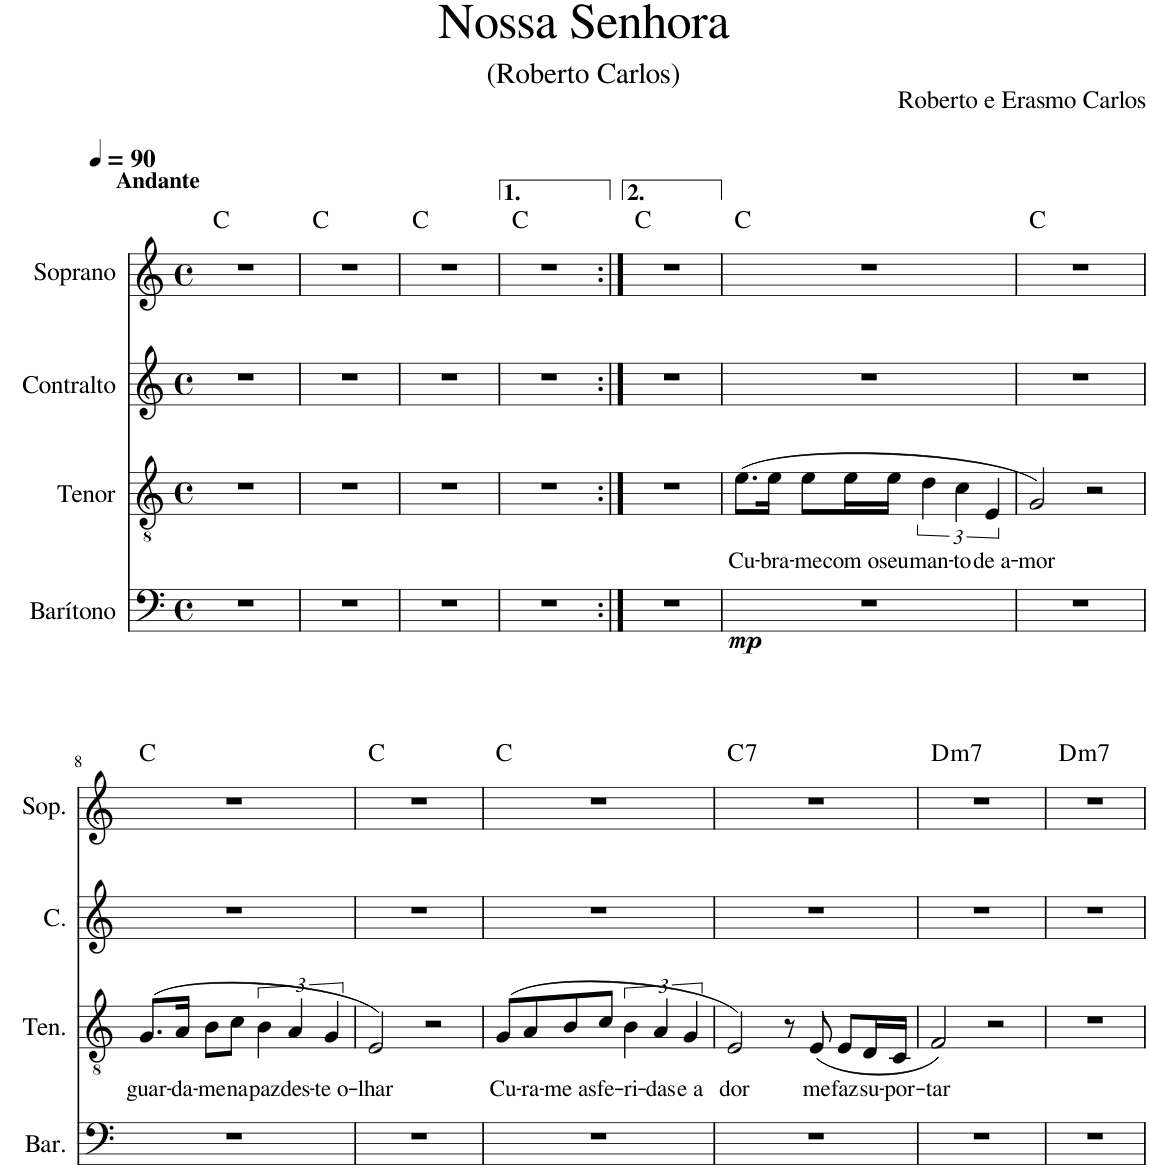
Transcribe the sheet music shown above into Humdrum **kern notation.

**kern	**dynam	**kern	**text	**kern	**kern	**harte
*part4	*part4	*part3	*part3	*part2	*part1	*part1
*staff4	*staff4	*staff3	*staff3	*staff2	*staff1	*
*I"Barítono	*	*I"Tenor	*	*I"Contralto	*I"Soprano	*
*I'Bar.	*	*I'Ten.	*	*I'C.	*I'Sop.	*
*clefF4	*	*clefGv2	*	*clefG2	*clefG2	*
*k[]	*	*k[]	*	*k[]	*k[]	*
*M4/4	*	*M4/4	*	*M4/4	*M4/4	*
*met(c)	*	*met(c)	*	*met(c)	*met(c)	*
*MM90	*	*MM90	*	*MM90	*MM90	*
=1	=1	=1	=1	=1	=1	=1
!	!	!	!	!	!LO:TX:a:B:t=Andante	!
1r	.	1r	.	1r	1r	C:maj
=2	=2	=2	=2	=2	=2	=2
1r	.	1r	.	1r	1r	C:maj
=3	=3	=3	=3	=3	=3	=3
1r	.	1r	.	1r	1r	C:maj
=4	=4	=4	=4	=4	=4	=4
1r	.	1r	.	1r	1r	C:maj
=5:|!	=5:|!	=5:|!	=5:|!	=5:|!	=5:|!	=5:|!
1r	.	1r	.	1r	1r	C:maj
=6	=6	=6	=6	=6	=6	=6
!	!LO:DY:b	!	!LO:LY:b	!	!	!
1r	mp	(8.e\L	Cu-	1r	1r	C:maj
!	!	!	!LO:LY:b	!	!	!
.	.	16e\Jk	-bra-	.	.	.
!	!	!	!LO:LY:b	!	!	!
.	.	8e\L	-me	.	.	.
!	!	!	!LO:LY:b	!	!	!
.	.	16e\L	com o	.	.	.
!	!	!	!LO:LY:b	!	!	!
.	.	16e\JJ	seu	.	.	.
!	!	!	!LO:LY:b	!	!	!
.	.	6d\	man-	.	.	.
!	!	!	!LO:LY:b	!	!	!
.	.	6c\	-to	.	.	.
!	!	!	!LO:LY:b	!	!	!
.	.	6E/	de a-	.	.	.
=7	=7	=7	=7	=7	=7	=7
!	!	!	!LO:LY:b	!	!	!
1r	.	2G/)	-mor	1r	1r	C:maj
.	.	2r	.	.	.	.
!!LO:LB:g=z
=8	=8	=8	=8	=8	=8	=8
!	!	!	!LO:LY:b	!	!	!
1r	.	(8.G/L	guar-	1r	1r	C:maj
!	!	!	!LO:LY:b	!	!	!
.	.	16A/Jk	-da-	.	.	.
!	!	!	!LO:LY:b	!	!	!
.	.	8B\L	-me	.	.	.
!	!	!	!LO:LY:b	!	!	!
.	.	8c\J	na	.	.	.
!	!	!	!LO:LY:b	!	!	!
.	.	6B\	paz	.	.	.
!	!	!	!LO:LY:b	!	!	!
.	.	6A/	des-	.	.	.
!	!	!	!LO:LY:b	!	!	!
.	.	6G/	-te o-	.	.	.
=9	=9	=9	=9	=9	=9	=9
!	!	!	!LO:LY:b	!	!	!
1r	.	2E/)	-lhar	1r	1r	C:maj
.	.	2r	.	.	.	.
=10	=10	=10	=10	=10	=10	=10
!	!	!	!LO:LY:b	!	!	!
1r	.	(8G/L	Cu-	1r	1r	C:maj
!	!	!	!LO:LY:b	!	!	!
.	.	8A/	-ra-	.	.	.
!	!	!	!LO:LY:b	!	!	!
.	.	8B/	-me as	.	.	.
!	!	!	!LO:LY:b	!	!	!
.	.	8c/J	fe-	.	.	.
!	!	!	!LO:LY:b	!	!	!
.	.	6B\	-ri-	.	.	.
!	!	!	!LO:LY:b	!	!	!
.	.	6A/	-das	.	.	.
!	!	!	!LO:LY:b	!	!	!
.	.	6G/	e a	.	.	.
=11	=11	=11	=11	=11	=11	=11
!	!	!	!LO:LY:b	!	!	!LO:H:kt=7
1r	.	2E/)	dor	1r	1r	C:7
.	.	8r	.	.	.	.
!	!	!	!LO:LY:b	!	!	!
.	.	(8E/	me	.	.	.
!	!	!	!LO:LY:b	!	!	!
.	.	8E/L	faz	.	.	.
!	!	!	!LO:LY:b	!	!	!
.	.	16D/L	su-	.	.	.
!	!	!	!LO:LY:b	!	!	!
.	.	16C/JJ	-por-	.	.	.
=12	=12	=12	=12	=12	=12	=12
!	!	!	!LO:LY:b	!	!	!LO:H:kt=m7
1r	.	2F/)	-tar	1r	1r	D:min7
.	.	2r	.	.	.	.
=13	=13	=13	=13	=13	=13	=13
!	!	!	!	!	!	!LO:H:kt=m7
1r	.	1r	.	1r	1r	D:min7
=	=	=	=	=	=	=
*-	*-	*-	*-	*-	*-	*-
